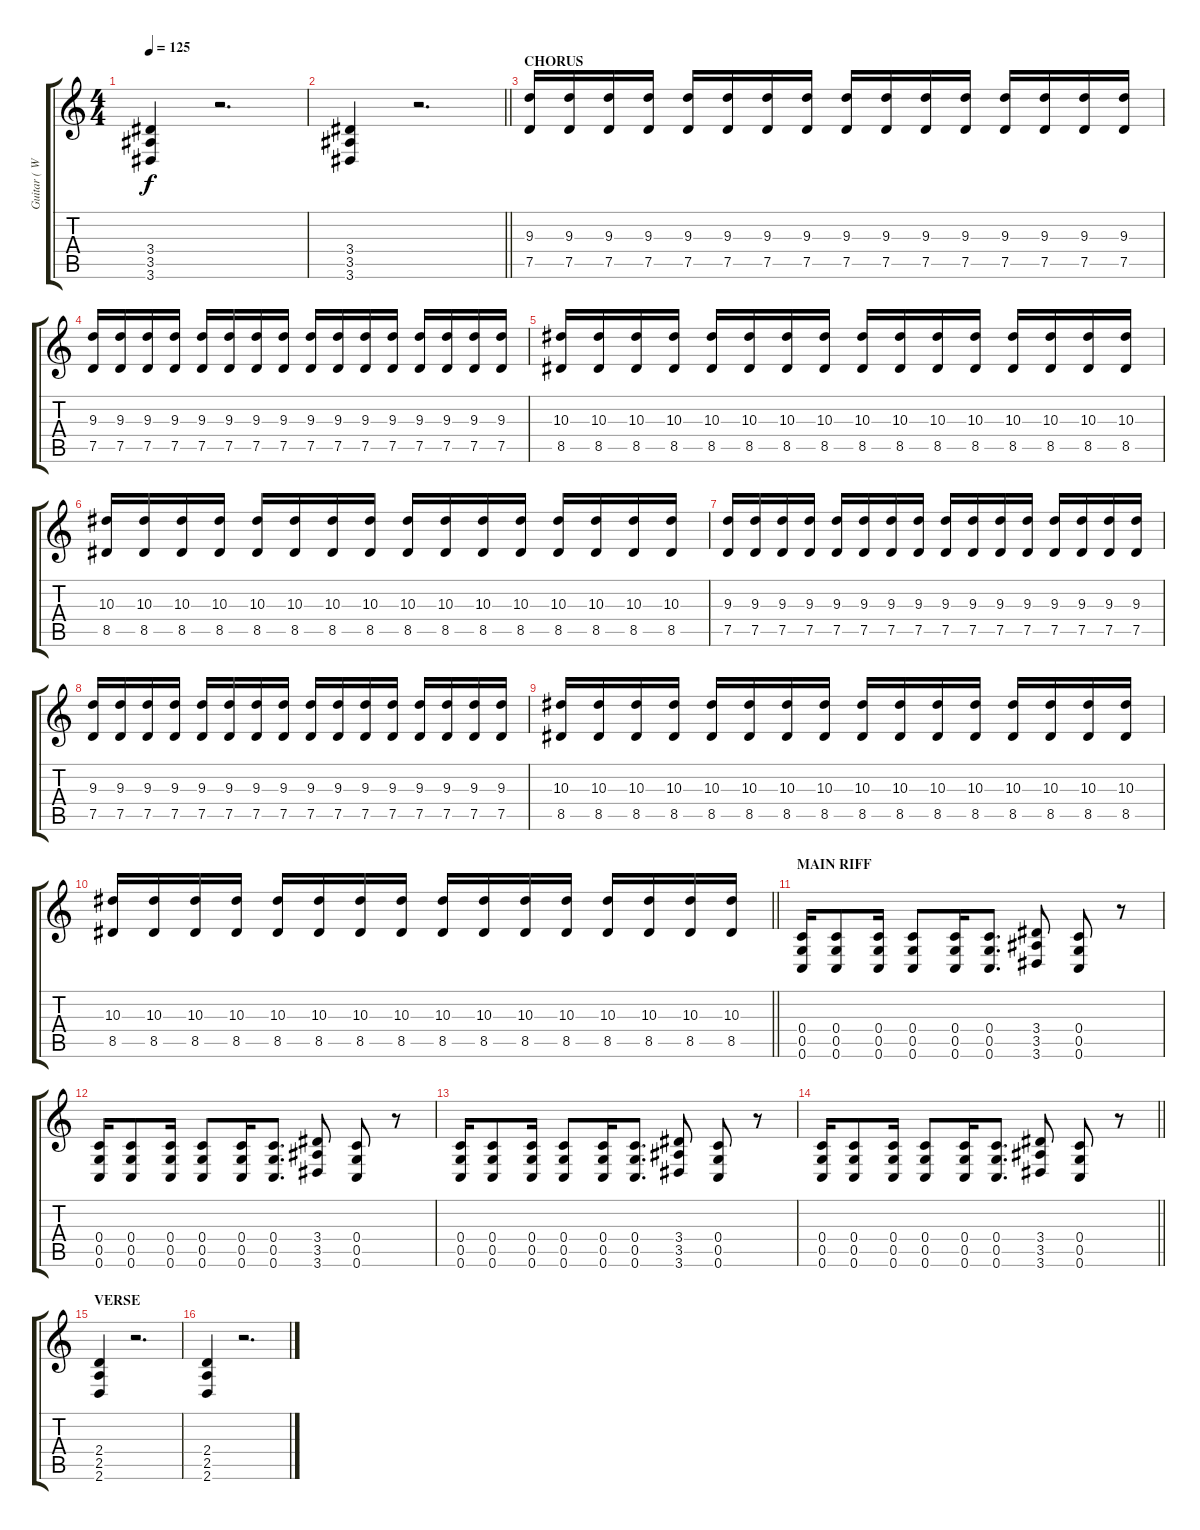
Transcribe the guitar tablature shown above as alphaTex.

\track ("Guitar ( Wayne Static / Koichi Fukuda )" "Guitar ( W") {instrument distortionguitar}
\staff {score tabs}
\tuning (D4 A3 F3 C3 G2 C2) {hide}
\ts (4 4)
\tempo 125
\clef g2
\ks c
(3.4 3.5 3.6).4{dy f} r.2{d} |
\barLineRight lightlight
(3.4 3.5 3.6).4 r.2{d} |
\section ("" "CHORUS")
(9.3 7.5).16 (9.3 7.5).16 (9.3 7.5).16 (9.3 7.5).16 (9.3 7.5).16 (9.3 7.5).16 (9.3 7.5).16 (9.3 7.5).16 (9.3 7.5).16 (9.3 7.5).16 (9.3 7.5).16 (9.3 7.5).16 (9.3 7.5).16 (9.3 7.5).16 (9.3 7.5).16 (9.3 7.5).16 |
(9.3 7.5).16 (9.3 7.5).16 (9.3 7.5).16 (9.3 7.5).16 (9.3 7.5).16 (9.3 7.5).16 (9.3 7.5).16 (9.3 7.5).16 (9.3 7.5).16 (9.3 7.5).16 (9.3 7.5).16 (9.3 7.5).16 (9.3 7.5).16 (9.3 7.5).16 (9.3 7.5).16 (9.3 7.5).16 |
(10.3 8.5).16 (10.3 8.5).16 (10.3 8.5).16 (10.3 8.5).16 (10.3 8.5).16 (10.3 8.5).16 (10.3 8.5).16 (10.3 8.5).16 (10.3 8.5).16 (10.3 8.5).16 (10.3 8.5).16 (10.3 8.5).16 (10.3 8.5).16 (10.3 8.5).16 (10.3 8.5).16 (10.3 8.5).16 |
(10.3 8.5).16 (10.3 8.5).16 (10.3 8.5).16 (10.3 8.5).16 (10.3 8.5).16 (10.3 8.5).16 (10.3 8.5).16 (10.3 8.5).16 (10.3 8.5).16 (10.3 8.5).16 (10.3 8.5).16 (10.3 8.5).16 (10.3 8.5).16 (10.3 8.5).16 (10.3 8.5).16 (10.3 8.5).16 |
(9.3 7.5).16 (9.3 7.5).16 (9.3 7.5).16 (9.3 7.5).16 (9.3 7.5).16 (9.3 7.5).16 (9.3 7.5).16 (9.3 7.5).16 (9.3 7.5).16 (9.3 7.5).16 (9.3 7.5).16 (9.3 7.5).16 (9.3 7.5).16 (9.3 7.5).16 (9.3 7.5).16 (9.3 7.5).16 |
(9.3 7.5).16 (9.3 7.5).16 (9.3 7.5).16 (9.3 7.5).16 (9.3 7.5).16 (9.3 7.5).16 (9.3 7.5).16 (9.3 7.5).16 (9.3 7.5).16 (9.3 7.5).16 (9.3 7.5).16 (9.3 7.5).16 (9.3 7.5).16 (9.3 7.5).16 (9.3 7.5).16 (9.3 7.5).16 |
(10.3 8.5).16 (10.3 8.5).16 (10.3 8.5).16 (10.3 8.5).16 (10.3 8.5).16 (10.3 8.5).16 (10.3 8.5).16 (10.3 8.5).16 (10.3 8.5).16 (10.3 8.5).16 (10.3 8.5).16 (10.3 8.5).16 (10.3 8.5).16 (10.3 8.5).16 (10.3 8.5).16 (10.3 8.5).16 |
\barLineRight lightlight
(10.3 8.5).16 (10.3 8.5).16 (10.3 8.5).16 (10.3 8.5).16 (10.3 8.5).16 (10.3 8.5).16 (10.3 8.5).16 (10.3 8.5).16 (10.3 8.5).16 (10.3 8.5).16 (10.3 8.5).16 (10.3 8.5).16 (10.3 8.5).16 (10.3 8.5).16 (10.3 8.5).16 (10.3 8.5).16 |
\section ("" "MAIN RIFF")
(0.4 0.5 0.6).16 (0.4 0.5 0.6).8 (0.4 0.5 0.6).16 (0.4 0.5 0.6).8 (0.4 0.5 0.6).16 (0.4 0.5 0.6).8{d} (3.4 3.5 3.6).8 (0.4 0.5 0.6).8 r.8 |
(0.4 0.5 0.6).16 (0.4 0.5 0.6).8 (0.4 0.5 0.6).16 (0.4 0.5 0.6).8 (0.4 0.5 0.6).16 (0.4 0.5 0.6).8{d} (3.4 3.5 3.6).8 (0.4 0.5 0.6).8 r.8 |
(0.4 0.5 0.6).16 (0.4 0.5 0.6).8 (0.4 0.5 0.6).16 (0.4 0.5 0.6).8 (0.4 0.5 0.6).16 (0.4 0.5 0.6).8{d} (3.4 3.5 3.6).8 (0.4 0.5 0.6).8 r.8 |
\barLineRight lightlight
(0.4 0.5 0.6).16 (0.4 0.5 0.6).8 (0.4 0.5 0.6).16 (0.4 0.5 0.6).8 (0.4 0.5 0.6).16 (0.4 0.5 0.6).8{d} (3.4 3.5 3.6).8 (0.4 0.5 0.6).8 r.8 |
\section ("" "VERSE")
(2.4 2.5 2.6).4 r.2{d} |
(2.4 2.5 2.6).4 r.2{d}
